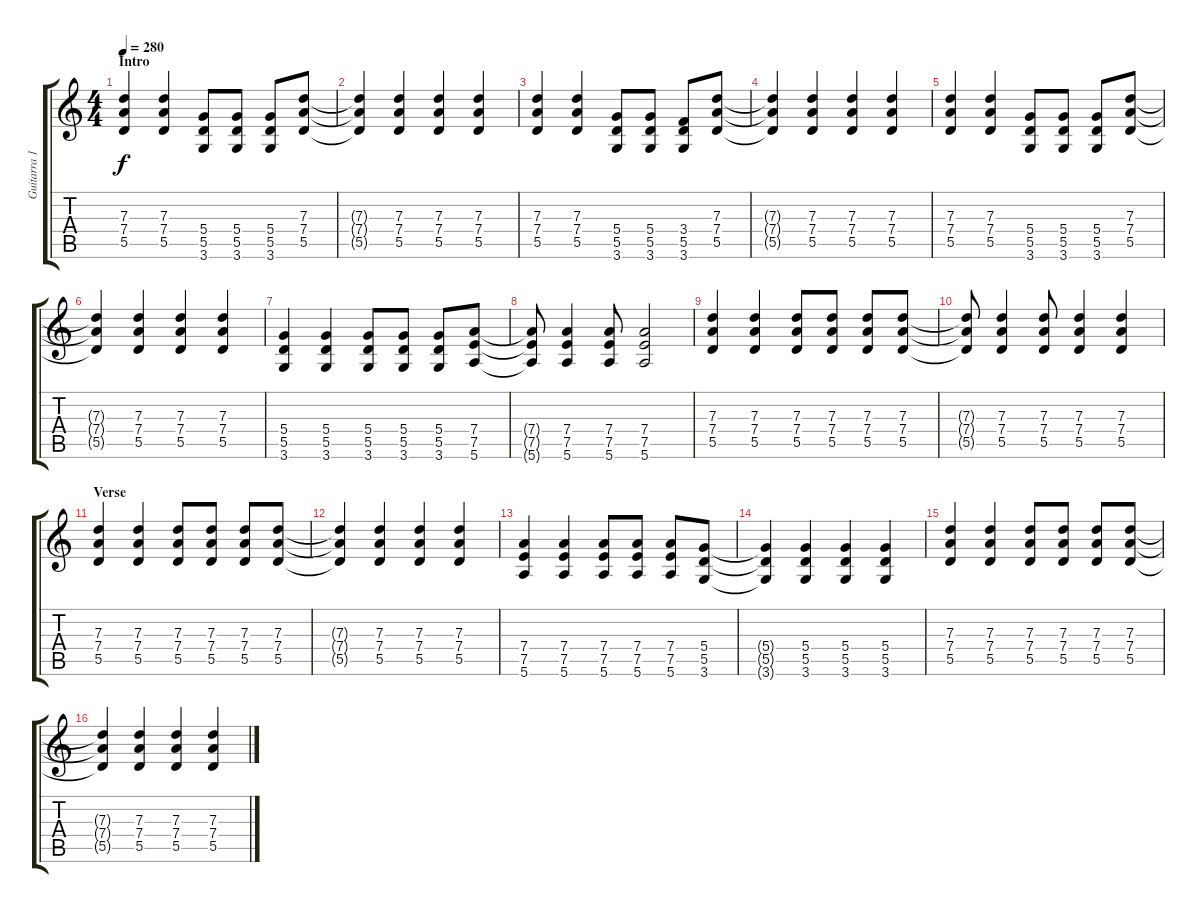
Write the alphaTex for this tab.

\track ("Guitarra 1 - Mathias" "Guitarra 1") {instrument distortionguitar}
\staff {score tabs}
\tuning (E4 B3 G3 D3 A2 E2) {hide}
\ts (4 4)
\section ("" "Intro")
\tempo 280
\clef g2
\ks c
(7.3 7.4 5.5).4{dy f instrument distortionguitar} (7.3 7.4 5.5).4 (5.4 5.5 3.6).8 (5.4 5.5 3.6).8 (5.4 5.5 3.6).8 (7.3 7.4 5.5).8 |
(7.3{t} 7.4{t} 5.5{t}).4 (7.3 7.4 5.5).4 (7.3 7.4 5.5).4 (7.3 7.4 5.5).4 |
(7.3 7.4 5.5).4 (7.3 7.4 5.5).4 (5.4 5.5 3.6).8 (5.4 5.5 3.6).8 (3.4 5.5 3.6).8 (7.3 7.4 5.5).8 |
(7.3{t} 7.4{t} 5.5{t}).4 (7.3 7.4 5.5).4 (7.3 7.4 5.5).4 (7.3 7.4 5.5).4 |
(7.3 7.4 5.5).4 (7.3 7.4 5.5).4 (5.4 5.5 3.6).8 (5.4 5.5 3.6).8 (5.4 5.5 3.6).8 (7.3 7.4 5.5).8 |
(7.3{t} 7.4{t} 5.5{t}).4 (7.3 7.4 5.5).4 (7.3 7.4 5.5).4 (7.3 7.4 5.5).4 |
(5.4 5.5 3.6).4 (5.4 5.5 3.6).4 (5.4 5.5 3.6).8 (5.4 5.5 3.6).8 (5.4 5.5 3.6).8 (7.4 7.5 5.6).8 |
(7.4{t} 7.5{t} 5.6{t}).8 (7.4 7.5 5.6).4 (7.4 7.5 5.6).8 (7.4 7.5 5.6).2 |
(7.3 7.4 5.5).4 (7.3 7.4 5.5).4 (7.3 7.4 5.5).8 (7.3 7.4 5.5).8 (7.3 7.4 5.5).8 (7.3 7.4 5.5).8 |
(7.3{t} 7.4{t} 5.5{t}).8 (7.3 7.4 5.5).4 (7.3 7.4 5.5).8 (7.3 7.4 5.5).4 (7.3 7.4 5.5).4 |
\section ("" "Verse")
(7.3 7.4 5.5).4 (7.3 7.4 5.5).4 (7.3 7.4 5.5).8 (7.3 7.4 5.5).8 (7.3 7.4 5.5).8 (7.3 7.4 5.5).8 |
(7.3{t} 7.4{t} 5.5{t}).4 (7.3 7.4 5.5).4 (7.3 7.4 5.5).4 (7.3 7.4 5.5).4 |
(7.4 7.5 5.6).4 (7.4 7.5 5.6).4 (7.4 7.5 5.6).8 (7.4 7.5 5.6).8 (7.4 7.5 5.6).8 (5.4 5.5 3.6).8 |
(5.4{t} 5.5{t} 3.6{t}).4 (5.4 5.5 3.6).4 (5.4 5.5 3.6).4 (5.4 5.5 3.6).4 |
(7.3 7.4 5.5).4 (7.3 7.4 5.5).4 (7.3 7.4 5.5).8 (7.3 7.4 5.5).8 (7.3 7.4 5.5).8 (7.3 7.4 5.5).8 |
(7.3{t} 7.4{t} 5.5{t}).4 (7.3 7.4 5.5).4 (7.3 7.4 5.5).4 (7.3 7.4 5.5).4
